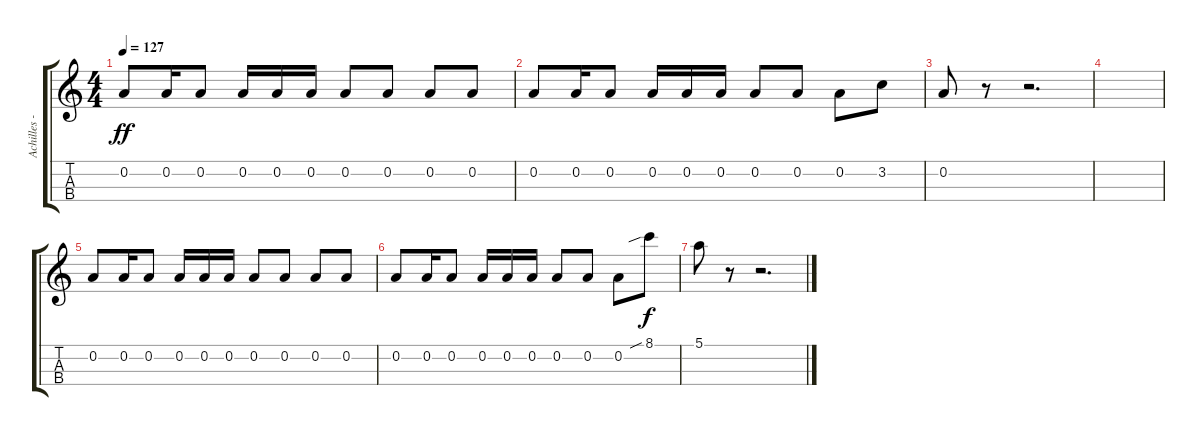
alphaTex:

\track ("Achilles - Violin" "Achilles -") {instrument violin}
\staff {score tabs}
\tuning (E5 A4 D4 G3) {hide}
\ts (4 4)
\tempo 127
\clef g2
\ks c
0.2.8{dy ff} 0.2.16 0.2.8 0.2.16 0.2.16 0.2.16 0.2.8 0.2.8 0.2.8 0.2.8 |
0.2.8 0.2.16 0.2.8 0.2.16 0.2.16 0.2.16 0.2.8 0.2.8 0.2.8 3.2.8 |
0.2.8 r.8 r.2{d} |
|
0.2.8 0.2.16 0.2.8 0.2.16 0.2.16 0.2.16 0.2.8 0.2.8 0.2.8 0.2.8 |
0.2.8 0.2.16 0.2.8 0.2.16 0.2.16 0.2.16 0.2.8 0.2.8 0.2.8 8.1{sib}.8{dy f} |
5.1.8 r.8 r.2{d}
